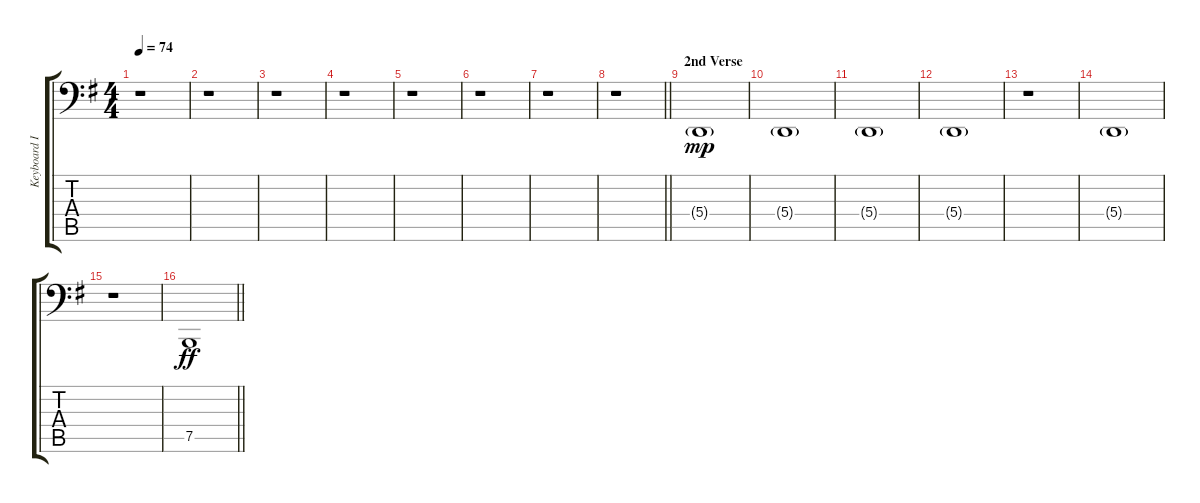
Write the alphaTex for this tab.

\track ("Keyboard III" "Keyboard I") {instrument electricgrandpiano}
\staff {score tabs}
\tuning (C3 G2 D2 A1 E1 B0) {hide}
\ts (4 4)
\tempo 74
\clef f4
\ks eminor
r.1{dy ff} |
r.1 |
r.1 |
r.1 |
r.1 |
r.1 |
r.1 |
\barLineRight lightlight
r.1 |
\section ("" "2nd Verse")
5.4{g}.1{dy mp} |
5.4{g}.1 |
5.4{g}.1 |
5.4{g}.1 |
r.1 |
5.4{g}.1 |
r.1 |
\barLineRight lightlight
7.5.1{dy ff}
